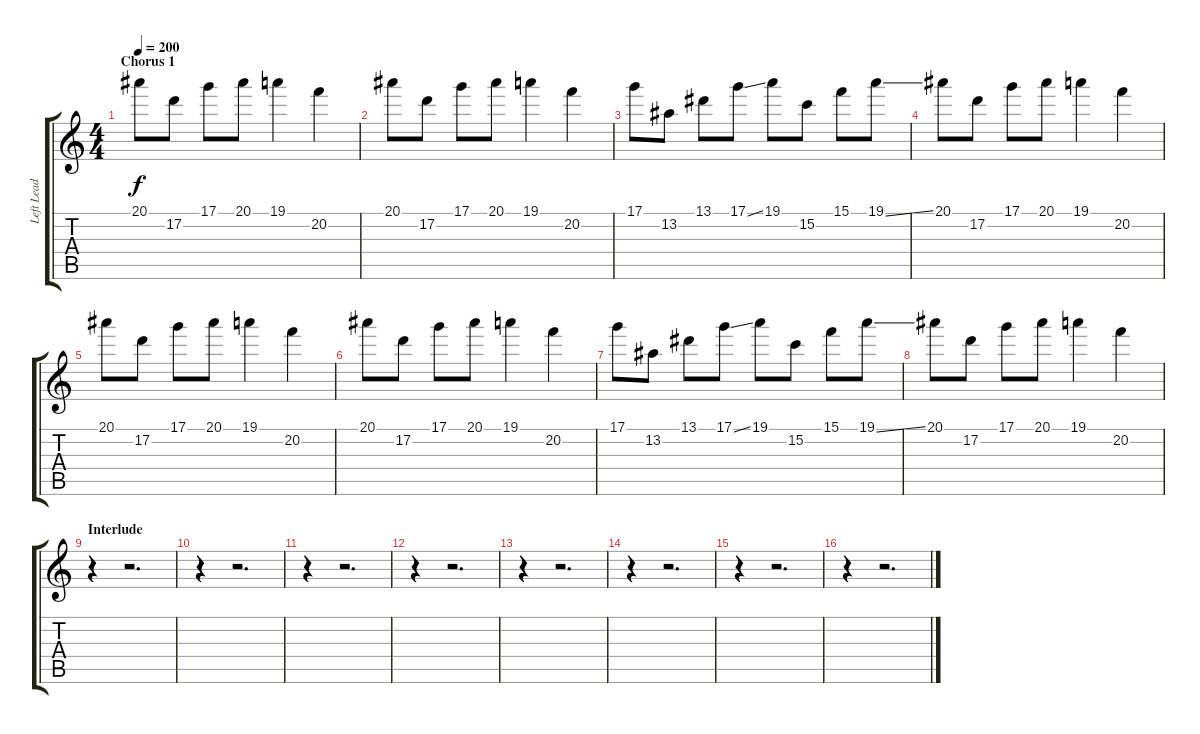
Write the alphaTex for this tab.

\track ("Left Lead Gtr" "Left Lead ") {instrument overdrivenguitar}
\staff {score tabs}
\tuning (D4 A3 F3 C3 G2 D2) {hide}
\ts (4 4)
\section ("" "Chorus 1")
\tempo 200
\clef g2
\ks c
20.1.8{dy f} 17.2.8 17.1.8 20.1.8 19.1.4 20.2.4 |
20.1.8 17.2.8 17.1.8 20.1.8 19.1.4 20.2.4 |
17.1.8 13.2.8 13.1.8 17.1{ss}.8 19.1.8 15.2.8 15.1.8 19.1{ss}.8 |
20.1.8 17.2.8 17.1.8 20.1.8 19.1.4 20.2.4 |
20.1.8 17.2.8 17.1.8 20.1.8 19.1.4 20.2.4 |
20.1.8 17.2.8 17.1.8 20.1.8 19.1.4 20.2.4 |
17.1.8 13.2.8 13.1.8 17.1{ss}.8 19.1.8 15.2.8 15.1.8 19.1{ss}.8 |
20.1.8 17.2.8 17.1.8 20.1.8 19.1.4 20.2.4 |
\section ("" "Interlude")
r.4 r.2{d} |
r.4 r.2{d} |
r.4 r.2{d} |
r.4 r.2{d} |
r.4 r.2{d} |
r.4 r.2{d} |
r.4 r.2{d} |
r.4 r.2{d}
